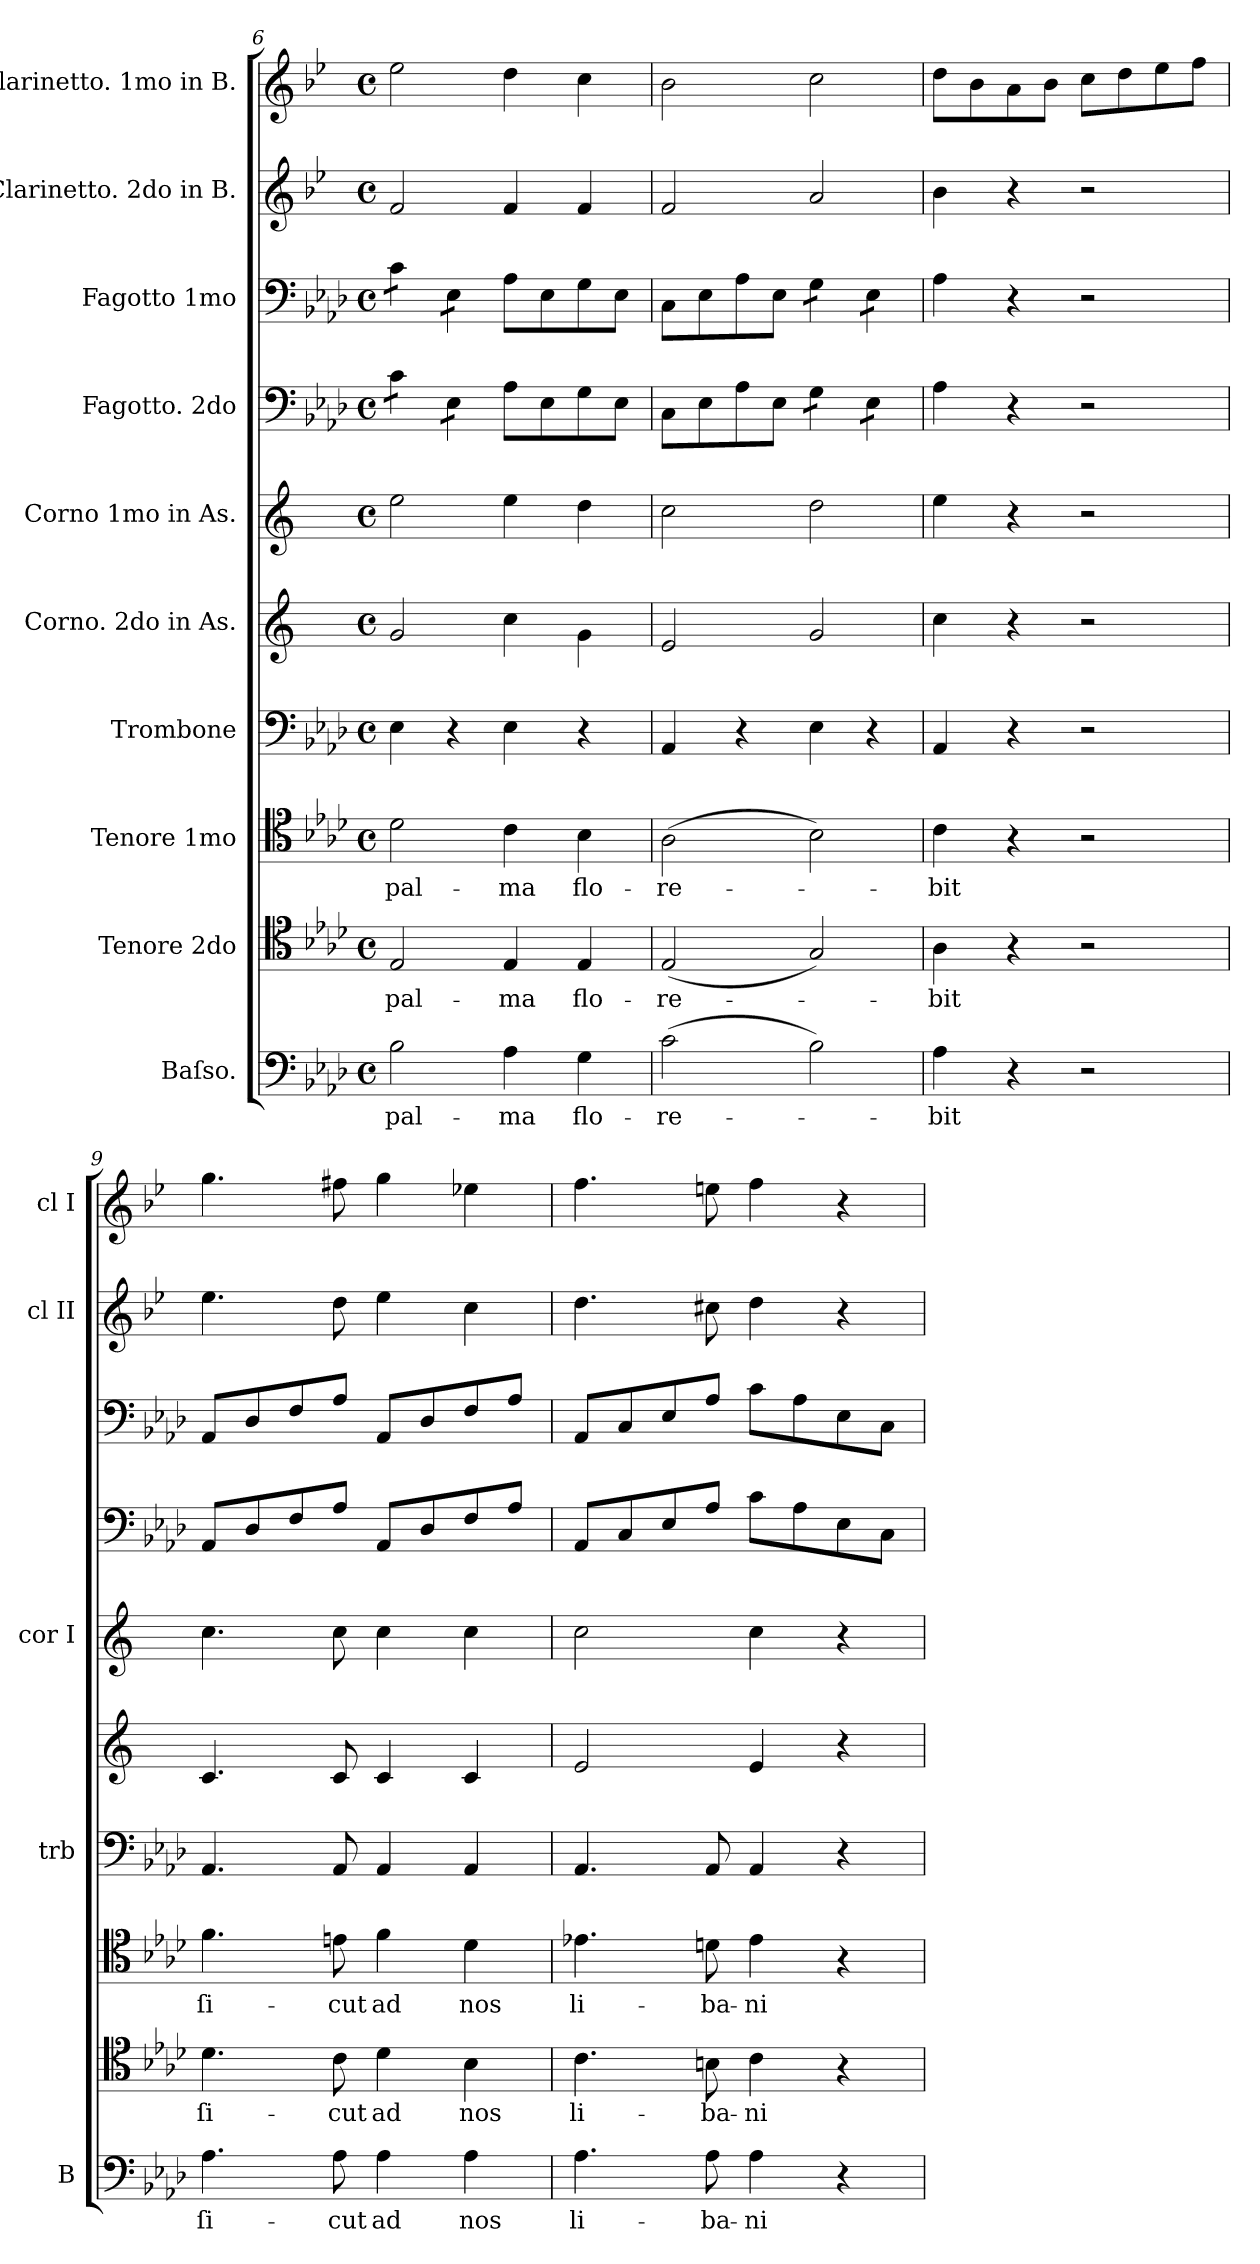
**kern	**text	**kern	**text	**kern	**text	**kern	**kern	**kern	**kern	**kern	**kern	**kern
*part10	*part10	*part9	*part9	*part8	*part8	*part7	*part6	*part5	*part4	*part3	*part2	*part1
*staff10	*staff10	*staff9	*staff9	*staff8	*staff8	*staff7	*staff6	*staff5	*staff4	*staff3	*staff2	*staff1
*I"Baſso.	*	*I"Tenore 2do	*	*I"Tenore 1mo	*	*I"Trombone	*I"Corno. 2do in As.	*I"Corno 1mo in As.	*I"Fagotto. 2do	*I"Fagotto 1mo	*I"Clarinetto. 2do in B.	*I"Clarinetto. 1mo in B.
*I'B	*	*	*	*	*	*I'trb	*	*I'cor I	*	*	*I'cl II	*I'cl I
*clefF4	*	*clefC4	*	*clefC4	*	*clefF4	*clefG2	*clefG2	*clefF4	*clefF4	*clefG2	*clefG2
*	*	*	*	*	*	*	*ITrd2c4	*ITrd2c4	*	*	*ITrd1c2	*ITrd1c2
*k[b-e-a-d-]	*	*k[b-e-a-d-]	*	*k[b-e-a-d-]	*	*k[b-e-a-d-]	*k[b-e-a-d-]	*k[b-e-a-d-]	*k[b-e-a-d-]	*k[b-e-a-d-]	*k[b-e-a-d-]	*k[b-e-a-d-]
*M4/4	*	*M4/4	*	*M4/4	*	*M4/4	*M4/4	*M4/4	*M4/4	*M4/4	*M4/4	*M4/4
*met(c)	*	*met(c)	*	*met(c)	*	*met(c)	*met(c)	*met(c)	*met(c)	*met(c)	*met(c)	*met(c)
=6	=6	=6	=6	=6	=6	=6	=6	=6	=6	=6	=6	=6
*	*	*	*	*	*	*	*	*	*tremolo	*	*	*
*	*	*	*	*	*	*	*	*	*	*tremolo	*	*
2B-\	pal-	2E-/	pal-	2d-\	pal-	4E-\	2e-/	2cc\	8c\L	8c\L	2e-/	2dd-\
.	.	.	.	.	.	.	.	.	8c\J	8c\J	.	.
.	.	.	.	.	.	4r	.	.	8E-\L	8E-\L	.	.
.	.	.	.	.	.	.	.	.	8E-\J	8E-\J	.	.
*	*	*	*	*	*	*	*	*	*	*Xtremolo	*	*
*	*	*	*	*	*	*	*	*	*Xtremolo	*	*	*
4A-\	-ma	4E-/	-ma	4c\	-ma	4E-\	4a-\	4cc\	8A-\L	8A-\L	4e-/	4cc\
.	.	.	.	.	.	.	.	.	8E-\	8E-\	.	.
4G\	flo-	4E-/	flo-	4B-\	flo-	4r	4e-\	4b-\	8G\	8G\	4e-/	4b-\
.	.	.	.	.	.	.	.	.	8E-\J	8E-\J	.	.
=7	=7	=7	=7	=7	=7	=7	=7	=7	=7	=7	=7	=7
(2c\	-re-	(2E-/	-re-	(2A-\	-re-	4AA-/	2c/	2a-\	8C\L	8C\L	2e-/	2a-\
.	.	.	.	.	.	.	.	.	8E-\	8E-\	.	.
.	.	.	.	.	.	4r	.	.	8A-\	8A-\	.	.
.	.	.	.	.	.	.	.	.	8E-\J	8E-\J	.	.
*	*	*	*	*	*	*	*	*	*tremolo	*	*	*
*	*	*	*	*	*	*	*	*	*	*tremolo	*	*
2B-\)	.	2G/)	.	2B-\)	.	4E-\	2e-/	2b-\	8G\L	8G\L	2g/	2b-\
.	.	.	.	.	.	.	.	.	8G\J	8G\J	.	.
.	.	.	.	.	.	4r	.	.	8E-\L	8E-\L	.	.
.	.	.	.	.	.	.	.	.	8E-\J	8E-\J	.	.
*	*	*	*	*	*	*	*	*	*	*Xtremolo	*	*
*	*	*	*	*	*	*	*	*	*Xtremolo	*	*	*
=8	=8	=8	=8	=8	=8	=8	=8	=8	=8	=8	=8	=8
4A-\	-bit	4A-\	-bit	4c\	-bit	4AA-/	4a-\	4cc\	4A-\	4A-\	4a-\	8cc\L
.	.	.	.	.	.	.	.	.	.	.	.	8a-\
4r	.	4r	.	4r	.	4r	4r	4r	4r	4r	4r	8g\
.	.	.	.	.	.	.	.	.	.	.	.	8a-\J
2r	.	2r	.	2r	.	2r	2r	2r	2r	2r	2r	8b-\L
.	.	.	.	.	.	.	.	.	.	.	.	8cc\
.	.	.	.	.	.	.	.	.	.	.	.	8dd-\
.	.	.	.	.	.	.	.	.	.	.	.	8ee-\J
=9	=9	=9	=9	=9	=9	=9	=9	=9	=9	=9	=9	=9
4.A-\	ſi-	4.d-\	ſi-	4.f\	ſi-	4.AA-/	4.A-/	4.a-\	8AA-/L	8AA-/L	4.dd-\	4.ff\
.	.	.	.	.	.	.	.	.	8D-/	8D-/	.	.
.	.	.	.	.	.	.	.	.	8F/	8F/	.	.
8A-\	-cut	8c\	-cut	8en\	-cut	8AA-/	8A-/	8a-\	8A-/J	8A-/J	8cc\	8een\
4A-\	ad	4d-\	ad	4f\	ad	4AA-/	4A-/	4a-\	8AA-/L	8AA-/L	4dd-\	4ff\
.	.	.	.	.	.	.	.	.	8D-/	8D-/	.	.
4A-\	nos	4B-\	nos	4d-\	nos	4AA-/	4A-/	4a-\	8F/	8F/	4b-\	4dd-X\
.	.	.	.	.	.	.	.	.	8A-/J	8A-/J	.	.
=10	=10	=10	=10	=10	=10	=10	=10	=10	=10	=10	=10	=10
4.A-\	li-	4.c\	li-	4.e-X\	li-	4.AA-/	2c/	2a-\	8AA-/L	8AA-/L	4.cc\	4.ee-\
.	.	.	.	.	.	.	.	.	8C/	8C/	.	.
.	.	.	.	.	.	.	.	.	8E-/	8E-/	.	.
8A-\	-ba-	8Bn\	-ba-	8dn\	-ba-	8AA-/	.	.	8A-/J	8A-/J	8bn\	8ddn\
4A-\	-ni	4c\	-ni	4e-\	-ni	4AA-/	4c/	4a-\	8c\L	8c\L	4cc\	4ee-\
.	.	.	.	.	.	.	.	.	8A-\	8A-\	.	.
4r	.	4r	.	4r	.	4r	4r	4r	8E-\	8E-\	4r	4r
.	.	.	.	.	.	.	.	.	8C\J	8C\J	.	.
=	=	=	=	=	=	=	=	=	=	=	=	=
*-	*-	*-	*-	*-	*-	*-	*-	*-	*-	*-	*-	*-
